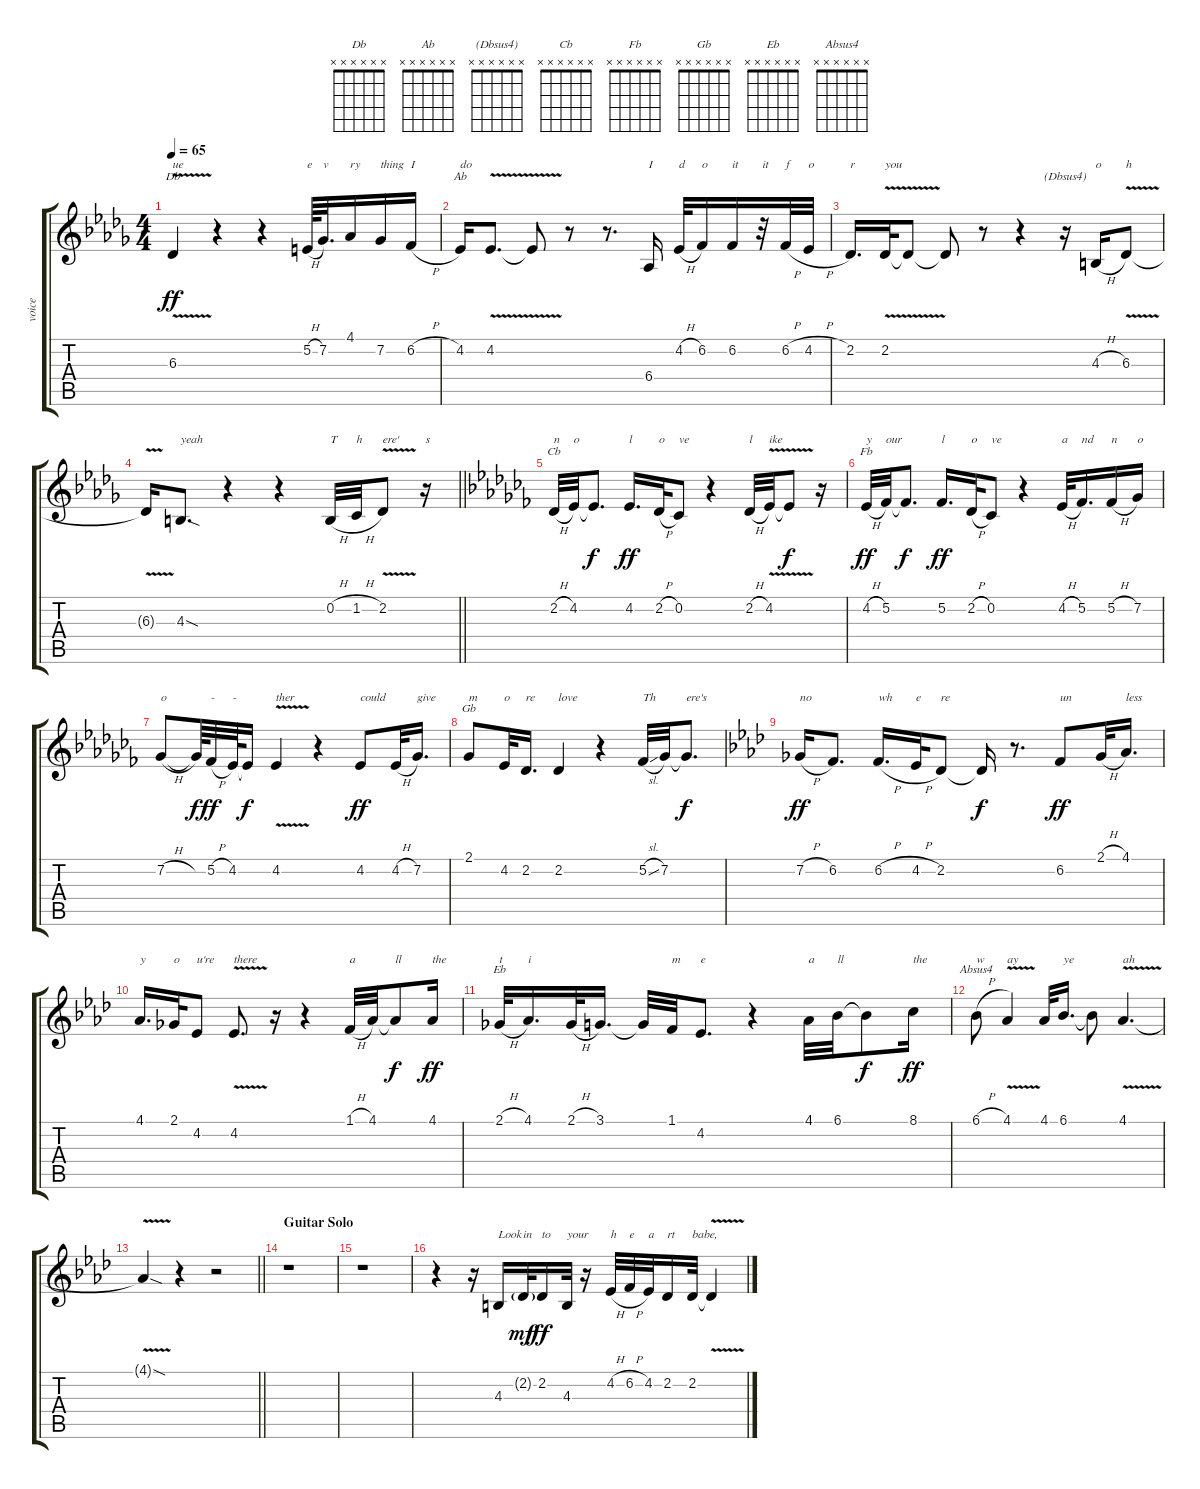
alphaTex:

\track ("voice" "voice") {instrument lead2sawtooth}
\staff {score tabs}
\tuning (E4 B3 G3 D3 A2 E2) {hide}
\chord ("Db" x x x x x x)
\chord ("Ab" x x x x x x)
\chord ("(Dbsus4)" x x x x x x)
\chord ("Cb" x x x x x x)
\chord ("Fb" x x x x x x)
\chord ("Gb" x x x x x x)
\chord ("Eb" x x x x x x)
\chord ("Absus4" x x x x x x)
\ts (4 4)
\tempo 65
\clef g2
\ks db
6.3{v}.4{ch "Db" txt "ue" dy ff} r.4 r.4 5.2{h}.64{txt "e"} 7.2.32{d txt "v"} 4.1.16{txt "ry" beam merge} 7.2.16{txt "thing"} 6.2{h}.16{txt "I"} |
4.2.16{ch "Ab" txt "do"} 4.2{v}.8{d} 4.2{t}.8 r.8 r.8{d} 6.4.16{txt "I"} 4.2{h}.32{txt "d"} 6.2.16{txt "o"} 6.2.16{txt "it"} r.32{txt "it"} 6.2{h}.32{txt "f"} 4.2{h}.32{txt "o"} |
2.2.16{d txt "r"} 2.2{v}.32{txt "you"} 2.2{t}.8 2.2{t}.8 r.8 r.4 r.16{ch "(Dbsus4)"} 4.3{h}.16{txt "o"} 6.3{v}.8{txt "h"} |
\barLineRight lightlight
6.3{t}.16 4.3{sod}.8{d txt "yeah"} r.4 r.4 0.2{h}.32{txt "T"} 1.2{h}.32{txt "h"} 2.2{v}.8{txt "ere'"} r.16{txt "s"} |
\ks cb
2.2{h}.32{ch "Cb" txt "n"} 4.2.32{txt "o"} 4.2{t}.8{d dy f} 4.2.16{d txt "l" dy ff beam Up} 2.2{h}.32{txt "o"} 0.2.8{txt "ve"} r.4 2.2{h}.32{txt "l"} 4.2{v}.32{txt "ike"} 4.2{t}.8{dy f} r.16 |
4.2{h}.32{ch "Fb" txt "y" dy ff} 5.2.32{txt "our"} 5.2{t}.8{d dy f} 5.2.16{d txt "l" dy ff} 2.2{h}.32{txt "o"} 0.2.8{txt "ve"} r.4 4.2{h}.32{txt "a"} 5.2.16{d txt "nd"} 5.2{h}.16{txt "n"} 7.2.16{txt "o"} |
7.2{h}.8{txt "o"} 7.2{t}.64{dy f} 5.2{h}.32{txt "-" dy ff} 4.2.64{txt "-"} 4.2{t}.16{dy f} 4.2{v}.4{txt "ther"} r.4 4.2.8{txt "could" dy ff} 4.2{h}.32 7.2.16{d txt "give"} |
2.1.8{ch "Gb" txt "m"} 4.2.32{txt "o"} 2.2.16{d txt "re"} 2.2.4{txt "love"} r.4 5.2{sl}.32{txt "Th"} 7.2.32 7.2{t}.8{d txt "ere's" dy f} |
\ks ab
7.2{h}.16{txt "no" dy ff} 6.2.8{d} 6.2{h}.16{d txt "wh"} 4.2{h}.32{txt "e"} 2.2.8{txt "re"} 2.2{t}.16{dy f} r.8{d} 6.2.8{txt "un" dy ff} 2.1{h}.32 4.1.16{d txt "less"} |
4.1.16{d txt "y"} 2.1.32{txt "o"} 4.2.8{txt "u're"} 4.2{v}.8{d txt "there"} r.16 r.4 1.1{h}.32{txt "a"} 4.1.32 4.1{t}.8{txt "ll" dy f} 4.1.16{txt "the" dy ff} |
2.1{h}.32{ch "Eb" txt "t"} 4.1.16{d txt "i"} 2.1{h}.32 3.1.16{d} 3.1{t}.32 1.1.32{txt "m"} 4.2.8{d txt "e"} r.4 4.1.32{txt "a"} 6.1.32{txt "ll"} 6.1{t}.8{dy f} 8.1.16{txt "the" dy ff} |
6.1{h}.8{ch "Absus4" txt "w"} 4.1{v}.4{txt "ay"} 4.1.32 6.1.16{d txt "ye"} 6.1{t}.8 4.1{v}.4{d txt "ah"} |
\barLineRight lightlight
4.1{sod t}.4 r.4 r.2 |
\section ("" "Guitar Solo")
r.1 |
r.1 |
r.4 r.16 4.3.16{txt "Look"} 2.2{g}.32{txt "in" dy mf} 2.2.16{txt "to" dy ff} 4.3.32{txt "your"} r.16 4.2{h}.32{txt "h"} 6.2{h}.32{txt "e"} 4.2.32{txt "a"} 2.2.16{txt "rt"} 2.2.32{txt "babe,"} 2.2{v t}.4
